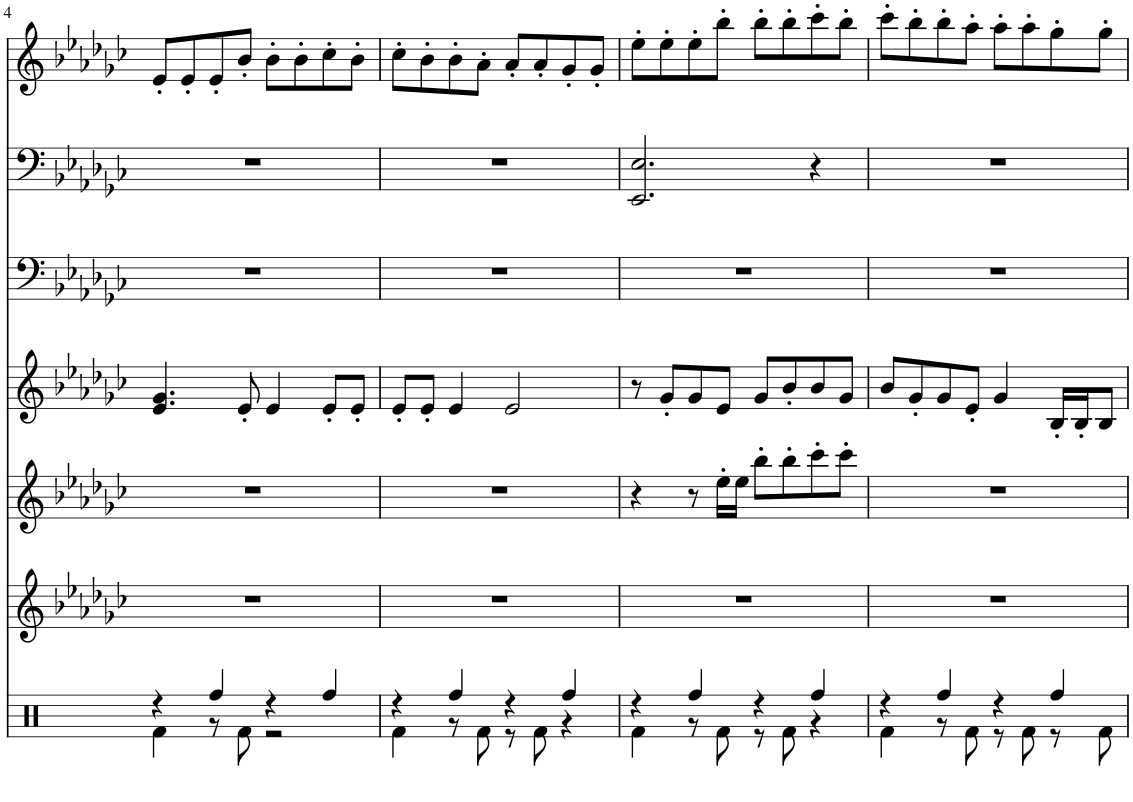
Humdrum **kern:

**kern	**kern	**kern	**kern	**kern	**kern	**kern
*part7	*part6	*part5	*part4	*part3	*part2	*part1
*staff7	*staff6	*staff5	*staff4	*staff3	*staff2	*staff1
*I"Percussion, Drums	*I"Choir Pad, Space Voice	*I"Saw Wave, Saw Waver ((high)	*I"Tenor Sax, Vocal Guide	*I"Saw Wave, Saw Wave (Low)	*I"Synth Bass 1, Synth Bass 1	*I"Ocarina, Whistle
*	*	*	*I'T Sax	*	*	*I'Oc
!!LO:PB:g=z
*clefX	*clefG2	*clefG2	*clefG2	*clefF4	*clefF4	*clefG2
*	*	*	*Trd8c14	*	*	*
*k[]	*k[b-e-a-d-g-c-]	*k[b-e-a-d-g-c-]	*k[b-e-a-d-g-c-]	*k[b-e-a-d-g-c-]	*k[b-e-a-d-g-c-]	*k[b-e-a-d-g-c-]
*M4/4	*M4/4	*M4/4	*M4/4	*M4/4	*M4/4	*M4/4
=4	=4	=4	=4	=4	=4	=4
*^	*	*	*	*	*	*
4r	4Rf\	1r	1r	4.e-/ 4.g-/	1r	1r	8e-'/L
.	.	.	.	.	.	.	8e-'/
4Rff/	8r	.	.	.	.	.	8e-'/
.	8Rf\	.	.	8e-'/	.	.	8b-'/J
4r	2r	.	.	4e-/	.	.	8b-'\L
.	.	.	.	.	.	.	8b-'\
4Rff/	.	.	.	8e-'/L	.	.	8cc-'\
.	.	.	.	8e-'/J	.	.	8b-'\J
=5	=5	=5	=5	=5	=5	=5	=5
4r	4Rf\	1r	1r	8e-'/L	1r	1r	8cc-'\L
.	.	.	.	8e-'/J	.	.	8b-'\
4Rff/	8r	.	.	4e-/	.	.	8b-'\
.	8Rf\	.	.	.	.	.	8a-'\J
4r	8r	.	.	2e-/	.	.	8a-'/L
.	8Rf\	.	.	.	.	.	8a-'/
4Rff/	4r	.	.	.	.	.	8g-'/
.	.	.	.	.	.	.	8g-'/J
=6	=6	=6	=6	=6	=6	=6	=6
4r	4Rf\	1r	4r	8r	1r	2.EE-/ 2.E-/	8ee-'\L
.	.	.	.	8g-'/L	.	.	8ee-'\
4Rff/	8r	.	8r	8g-/	.	.	8ee-'\
.	8Rf\	.	16ee-'\LL	8e-/J	.	.	8bb-'\J
.	.	.	16ee-\JJ	.	.	.	.
4r	8r	.	8bb-'\L	8g-/L	.	.	8bb-'\L
.	8Rf\	.	8bb-'\	8b-'/	.	.	8bb-'\
4Rff/	4r	.	8ccc-'\	8b-/	.	4r	8ccc-'\
.	.	.	8ccc-'\J	8g-/J	.	.	8bb-'\J
=7	=7	=7	=7	=7	=7	=7	=7
4r	4Rf\	1r	1r	8b-/L	1r	1r	8ccc-'\L
.	.	.	.	8g-'/	.	.	8bb-'\
4Rff/	8r	.	.	8g-/	.	.	8bb-'\
.	8Rf\	.	.	8e-'/J	.	.	8aa-'\J
4r	8r	.	.	4g-/	.	.	8aa-'\L
.	8Rf\	.	.	.	.	.	8aa-'\
4Rff/	8r	.	.	16B-'/LL	.	.	8gg-'\
.	.	.	.	16B-'/J	.	.	.
.	8Rf\	.	.	8B-/J	.	.	8gg-'\J
*v	*v	*	*	*	*	*	*
=	=	=	=	=	=	=
*-	*-	*-	*-	*-	*-	*-
